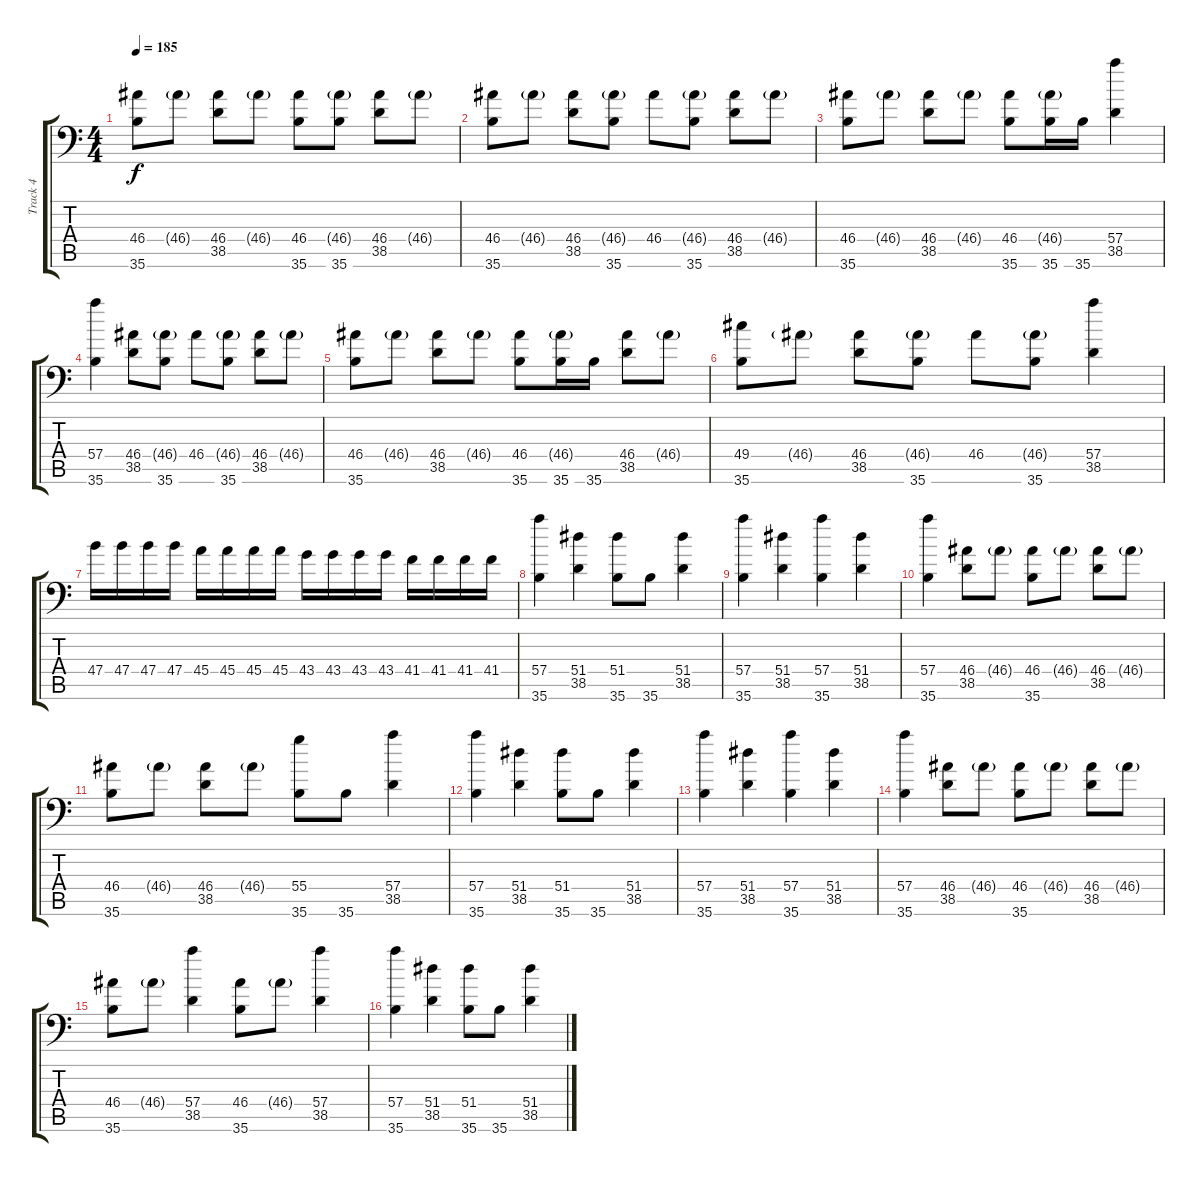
\track ("Track 4" "Track 4") {instrument acousticgrandpiano}
\staff {score tabs}
\tuning (C-1 C-1 C-1 C-1 C-1 C-1) {hide}
\ts (4 4)
\tempo 185
\clef f4
\ks c
(46.4 35.6).8{dy f} 46.4{g}.8 (46.4 38.5).8 46.4{g}.8 (46.4 35.6).8 (46.4{g} 35.6).8 (46.4 38.5).8 46.4{g}.8 |
(46.4 35.6).8 46.4{g}.8 (46.4 38.5).8 (46.4{g} 35.6).8 46.4.8 (46.4{g} 35.6).8 (46.4 38.5).8 46.4{g}.8 |
(46.4 35.6).8 46.4{g}.8 (46.4 38.5).8 46.4{g}.8 (46.4 35.6).8 (46.4{g} 35.6).16 35.6.16 (57.4 38.5).4 |
(57.4 35.6).4 (46.4 38.5).8 (46.4{g} 35.6).8 46.4.8 (46.4{g} 35.6).8 (46.4 38.5).8 46.4{g}.8 |
(46.4 35.6).8 46.4{g}.8 (46.4 38.5).8 46.4{g}.8 (46.4 35.6).8 (46.4{g} 35.6).16 35.6.16 (46.4 38.5).8 46.4{g}.8 |
(49.4 35.6).8 46.4{g}.8 (46.4 38.5).8 (46.4{g} 35.6).8 46.4.8 (46.4{g} 35.6).8 (57.4 38.5).4 |
47.4.16 47.4.16 47.4.16 47.4.16 45.4.16 45.4.16 45.4.16 45.4.16 43.4.16 43.4.16 43.4.16 43.4.16 41.4.16 41.4.16 41.4.16 41.4.16 |
(57.4 35.6).4 (51.4 38.5).4 (51.4 35.6).8 35.6.8 (51.4 38.5).4 |
(57.4 35.6).4 (51.4 38.5).4 (57.4 35.6).4 (51.4 38.5).4 |
(57.4 35.6).4 (46.4 38.5).8 46.4{g}.8 (46.4 35.6).8 46.4{g}.8 (46.4 38.5).8 46.4{g}.8 |
(46.4 35.6).8 46.4{g}.8 (46.4 38.5).8 46.4{g}.8 (55.4 35.6).8 35.6.8 (57.4 38.5).4 |
(57.4 35.6).4 (51.4 38.5).4 (51.4 35.6).8 35.6.8 (51.4 38.5).4 |
(57.4 35.6).4 (51.4 38.5).4 (57.4 35.6).4 (51.4 38.5).4 |
(57.4 35.6).4 (46.4 38.5).8 46.4{g}.8 (46.4 35.6).8 46.4{g}.8 (46.4 38.5).8 46.4{g}.8 |
(46.4 35.6).8 46.4{g}.8 (57.4 38.5).4 (46.4 35.6).8 46.4{g}.8 (57.4 38.5).4 |
(57.4 35.6).4 (51.4 38.5).4 (51.4 35.6).8 35.6.8 (51.4 38.5).4
